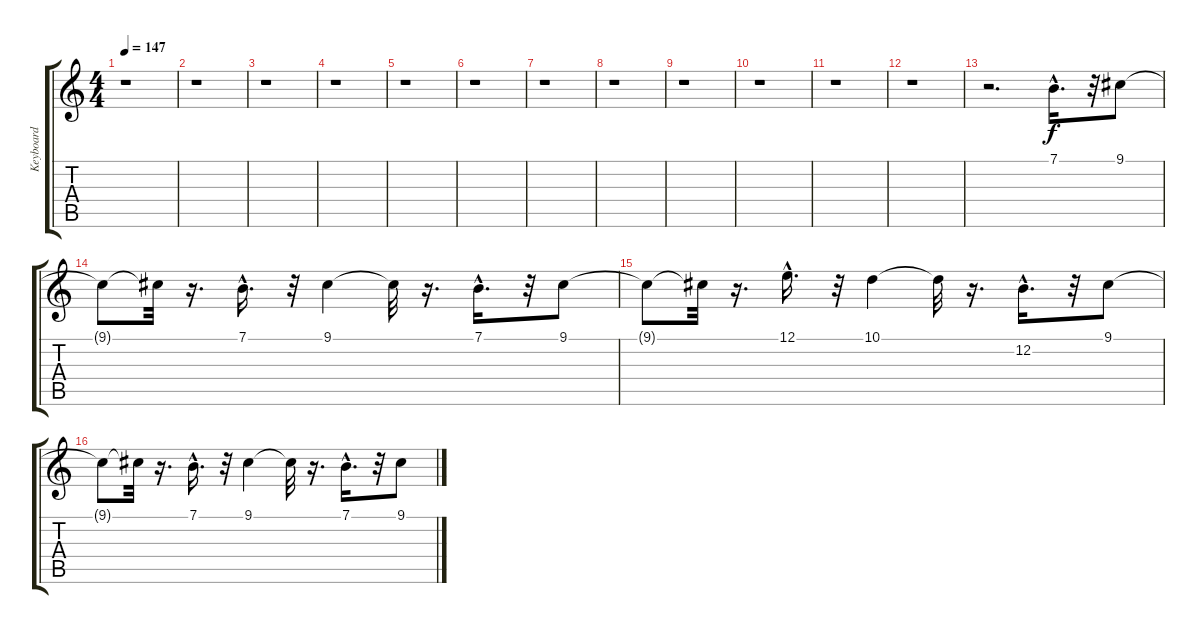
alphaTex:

\track ("Keyboard" "Keyboard") {instrument synthstrings1}
\staff {score tabs}
\tuning (E4 B3 G3 D3 A2 E2) {hide}
\ts (4 4)
\tempo 147
\clef g2
\ks c
r.1{dy f} |
r.1 |
r.1 |
r.1 |
r.1 |
r.1 |
r.1 |
r.1 |
r.1 |
r.1 |
r.1 |
r.1 |
r.2{d} 7.1{hac}.16{d} r.32 9.1.8 |
9.1{t}.8 9.1{t}.32 r.16{d} 7.1{hac}.16{d} r.32 9.1.4 9.1{t}.32 r.16{d} 7.1{hac}.16{d} r.32 9.1.8 |
9.1{t}.8 9.1{t}.32 r.16{d} 12.1{hac}.16{d} r.32 10.1.4 10.1{t}.32 r.16{d} 12.2{hac}.16{d} r.32 9.1.8 |
9.1{t}.8 9.1{t}.32 r.16{d} 7.1{hac}.16{d} r.32 9.1.4 9.1{t}.32 r.16{d} 7.1{hac}.16{d} r.32 9.1.8
